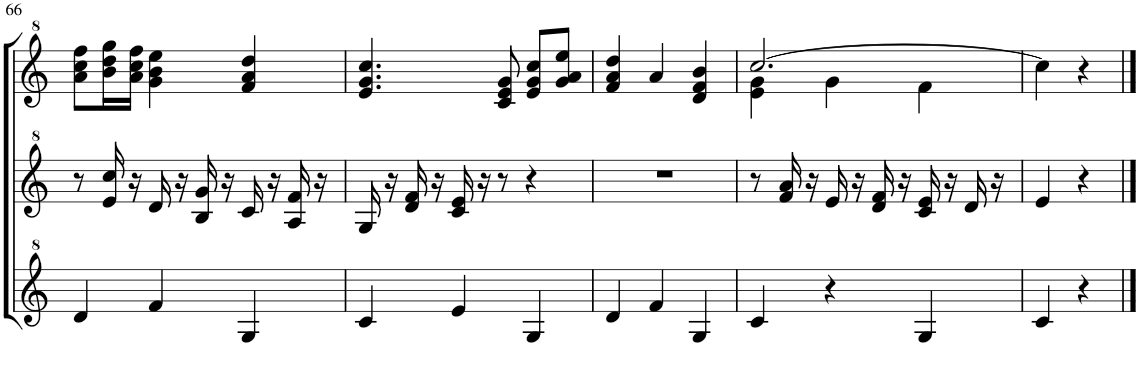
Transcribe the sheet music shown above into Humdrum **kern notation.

**kern	**kern	**kern
*part3	*part2	*part1
*staff3	*staff2	*staff1
*I"パンフルート	*I"パンフルート	*I"パンフルート
!!LO:PB:g=z
*clefG^2	*clefG^2	*clefG^2
*k[]	*k[]	*k[]
*M3/4	*M3/4	*M3/4
=66	=66	=66
4dd/	8r	8aa\ 8ccc\ 8fff\L
.	16ee/ 16ccc/	16bb\ 16ddd\ 16ggg\L
.	16r	16aa\ 16ccc\ 16fff\JJ
4ff/	16dd/	4gg\ 4bb\ 4eee\
.	16r	.
.	16b/ 16gg/	.
.	16r	.
4g/	16cc/	4ff/ 4aa/ 4ddd/
.	16r	.
.	16a/ 16ff/	.
.	16r	.
=67	=67	=67
4cc/	16g/	4.ee/ 4.gg/ 4.ccc/
.	16r	.
.	16dd/ 16ff/	.
.	16r	.
4ee/	16cc/ 16ee/	.
.	16r	.
.	8r	8cc/ 8ee/ 8gg/
4g/	4r	8ee/ 8gg/ 8ccc/L
.	.	8gg/ 8aa/ 8eee/J
=68	=68	=68
4dd/	2.r	4ff/ 4aa/ 4ddd/
4ff/	.	4aa/
4g/	.	4dd/ 4ff/ 4bb/
=69	=69	=69
*	*	*^
4cc/	8r	[2.ccc/	4ee\ 4gg\
.	16ff/ 16aa/	.	.
.	16r	.	.
4r	16ee/	.	4gg\
.	16r	.	.
.	16dd/ 16ff/	.	.
.	16r	.	.
4g/	16cc/ 16ee/	.	4ff\
.	16r	.	.
.	16dd/	.	.
.	16r	.	.
*	*	*v	*v
=70	=70	=70
4cc/	4ee/	4ccc\]
4r	4r	4r
==	==	==
*-	*-	*-
